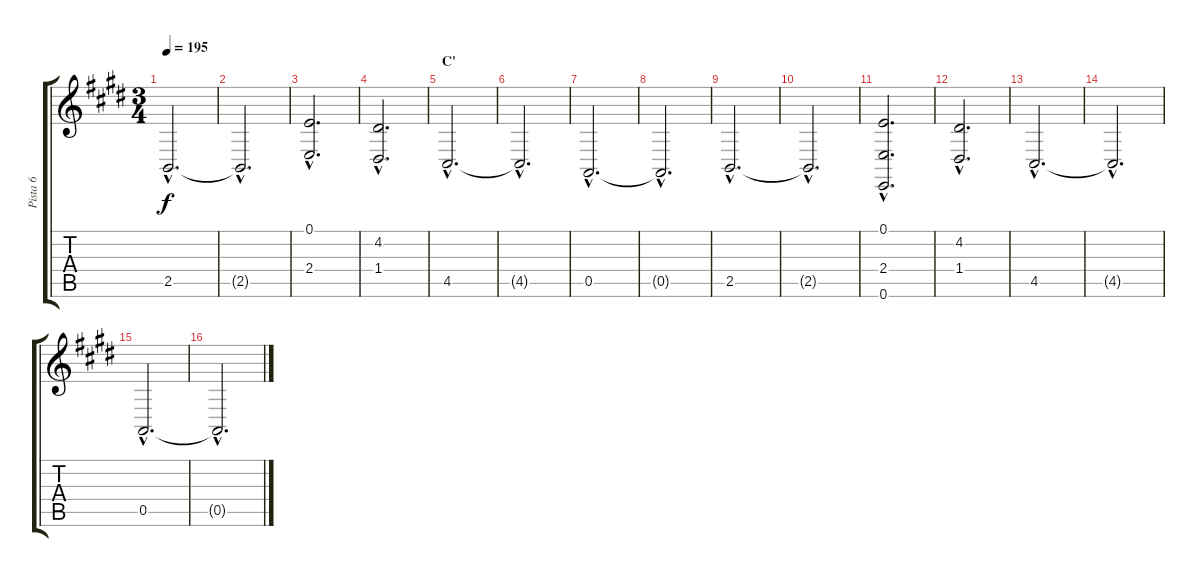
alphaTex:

\track ("Pista 6" "Pista 6") {instrument choiraahs}
\staff {score tabs}
\tuning (E4 B3 G3 D3 A2 E2) {hide}
\ts (3 4)
\tempo 195
\clef g2
\ks e
2.5{hac}.2{d dy f} |
2.5{hac t}.2{d} |
(0.1{hac} 2.4{hac}).2{d} |
(4.2{hac} 1.4{hac}).2{d} |
\section ("" "C'")
4.5{hac}.2{d} |
4.5{hac t}.2{d} |
0.5{hac}.2{d} |
0.5{hac t}.2{d} |
2.5{hac}.2{d} |
2.5{hac t}.2{d} |
(0.1{hac} 2.4{hac} 0.6{hac}).2{d} |
(4.2{hac} 1.4{hac}).2{d} |
4.5{hac}.2{d} |
4.5{hac t}.2{d} |
0.5{hac}.2{d} |
0.5{hac t}.2{d}
